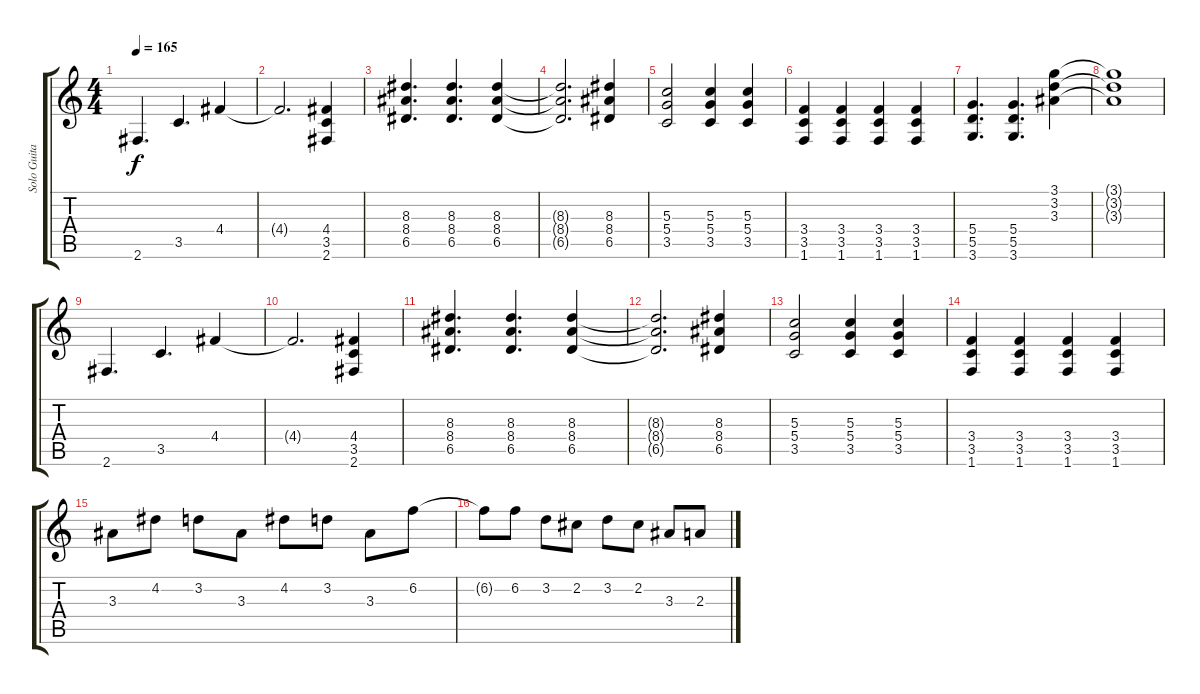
\track ("Solo Guitar" "Solo Guita") {instrument distortionguitar}
\staff {score tabs}
\tuning (E4 B3 G3 D3 A2 E2) {hide}
\ts (4 4)
\tempo 165
\clef g2
\ks c
2.6.4{d dy f} 3.5.4{d} 4.4.4 |
4.4{t}.2{d} (4.4 3.5 2.6).4 |
(8.3 8.4 6.5).4{d} (8.3 8.4 6.5).4{d} (8.3 8.4 6.5).4 |
(8.3{t} 8.4{t} 6.5{t}).2{d} (8.3 8.4 6.5).4 |
(5.3 5.4 3.5).2 (5.3 5.4 3.5).4 (5.3 5.4 3.5).4 |
(3.4 3.5 1.6).4 (3.4 3.5 1.6).4 (3.4 3.5 1.6).4 (3.4 3.5 1.6).4 |
(5.4 5.5 3.6).4{d} (5.4 5.5 3.6).4{d} (3.1 3.2 3.3).4 |
(3.1{t} 3.2{t} 3.3{t}).1 |
2.6.4{d} 3.5.4{d} 4.4.4 |
4.4{t}.2{d} (4.4 3.5 2.6).4 |
(8.3 8.4 6.5).4{d} (8.3 8.4 6.5).4{d} (8.3 8.4 6.5).4 |
(8.3{t} 8.4{t} 6.5{t}).2{d} (8.3 8.4 6.5).4 |
(5.3 5.4 3.5).2 (5.3 5.4 3.5).4 (5.3 5.4 3.5).4 |
(3.4 3.5 1.6).4 (3.4 3.5 1.6).4 (3.4 3.5 1.6).4 (3.4 3.5 1.6).4 |
3.3.8 4.2.8 3.2.8 3.3.8 4.2.8 3.2.8 3.3.8 6.2.8 |
6.2{t}.8 6.2.8 3.2.8 2.2.8 3.2.8 2.2.8 3.3.8 2.3.8
